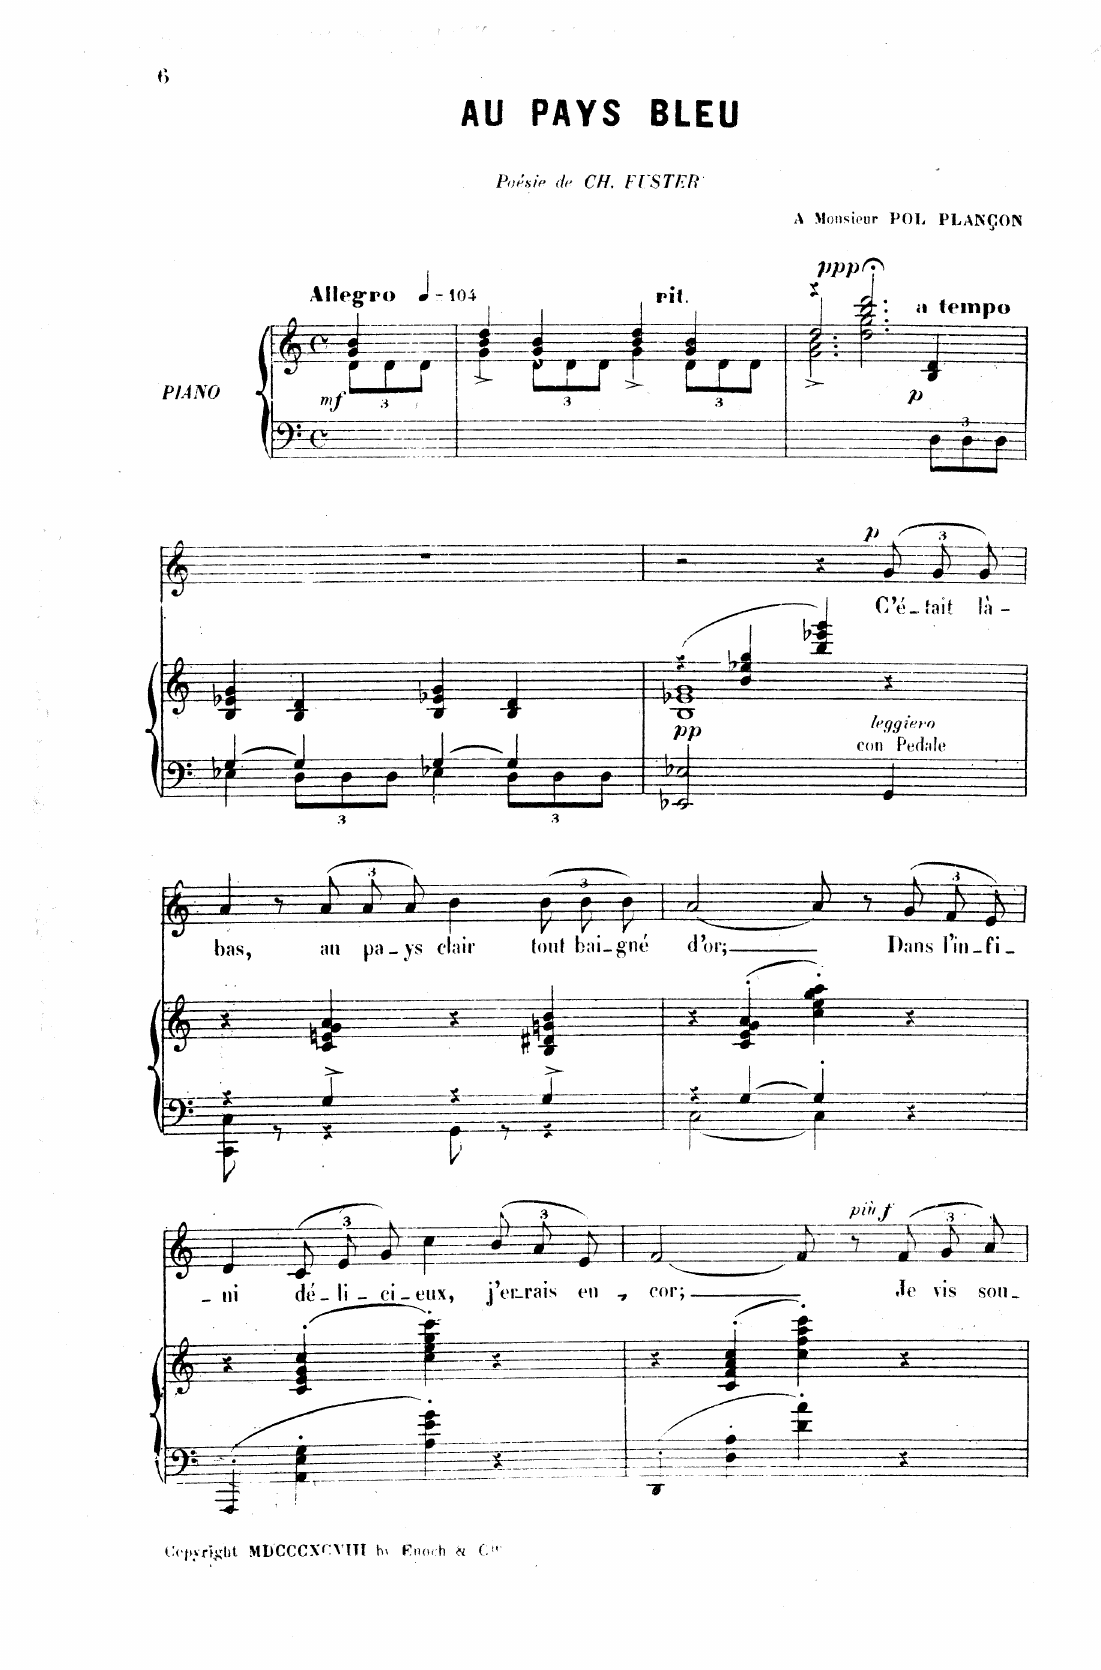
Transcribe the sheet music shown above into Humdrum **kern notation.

**kern	**kern	**dynam	**kern	**text	**dynam
*part2	*part2	*part2	*part1	*part1	*part1
*staff3	*staff2	*staff2/3	*staff1	*staff1	*staff1
*I"Piano	*	*	*I"Voice	*	*
*I'Pno	*	*	*	*	*
*clefF4	*clefG2	*	*clefG2	*	*
*k[]	*k[]	*	*k[]	*	*
*M4/4	*M4/4	*	*M4/4	*	*
*met(c)	*met(c)	*	*met(c)	*	*
*MM104	*MM104	*	*MM104	*	*
=	=	=	=	=	=
*	*^	*	*	*	*
*	*	*Xbrackettup	*	*	*	*
!	!	!	!	!LO:TX:a:B:t=Allegro	!	!
!	!	!	!LO:DY:b	!	!	!
4ryy	4g/ 4b/	12d\L	mf	4r	.	.
.	.	12d\	.	.	.	.
.	.	12d\J	.	.	.	.
=1	=1	=1	=1	=1	=1	=1
1ryy	4b/ 4dd/	4g^<\	.	1r	.	.
.	4g/ 4b/	12d\L	.	.	.	.
.	.	12d\	.	.	.	.
.	.	12d\J	.	.	.	.
!	!LO:TX:a:B:t=rit.	!	!	!	!	!
.	4b/ 4dd/	4g^<\	.	.	.	.
.	4g/ 4b/	12d\L	.	.	.	.
.	.	12d\	.	.	.	.
.	.	12d\J	.	.	.	.
=2	=2	=2	=2	=2	=2	=2
*^	*^	*^	*	*	*	*
4ryy	2.ryy	4r	2.dd/	4ryy	2.g\^ 2.b\^	.	1r	.	.
!	!	!	!	!	!	!LO:DY:a	!	!	!
2.ryy	.	2.bb/;< 2.ddd/;<	.	2.dd/ 2.gg/	.	ppp	.	.	.
!	!	!	!LO:TX:a:B:t=a tempo	!	!	!	!	!	!
!	!	!	!	!	!	!LO:DY:b	!	!	!
.	12D\L	.	4B/ 4d/	.	4ryy	p	.	.	.
.	12D\	.	.	.	.	.	.	.	.
.	12D\J	.	.	.	.	.	.	.	.
*	*	*v	*v	*v	*v	*	*	*	*
=3	=3	=3	=3	=3	=3	=3
[4G/	4E-X\	4B/ 4e-X/ 4g/	.	1r	.	.
*	*Xbrackettup	*	*	*	*	*
4G/]	12D\L	4B/ 4d/	.	.	.	.
.	12D\	.	.	.	.	.
.	12D\J	.	.	.	.	.
[4G/	4E-X\	4B/ 4e-X/ 4g/	.	.	.	.
4G/]	12D\L	4B/ 4d/	.	.	.	.
.	12D\	.	.	.	.	.
.	12D\J	.	.	.	.	.
=4	=4	=4	=4	=4	=4	=4
*	*	*^	*	*	*	*
!	!	!	!	!LO:DY:b	!	!	!
*v	*v	*	*	*	*	*	*
2.EE-X/ 2.E-X/	4r	1B 1e-X 1g	pp	2r	.	.
.	(4b/ 4ee-X/ 4gg/	.	.	.	.	.
.	4bb/ 4eee-X/ 4ggg/)	.	.	4r	.	.
!	!LO:TX:b:t=con pedale	!	!	!	!	!
!	!LO:TX:i:t=leggiero	!	!	!	!	!
!	!	!	!	!	!	!LO:DY:a
4GG/	4r	.	.	12g/L	C'é-	p
.	.	.	.	12g/	-tait	.
.	.	.	.	12g/J	là--	.
*	*v	*v	*	*	*	*
=5	=5	=5	=5	=5	=5
*^	*	*	*	*	*
4r	8CC\ 8C\	4r	.	4a/	-- bas,	.
.	8r	.	.	.	.	.
4G^/	4r	4c/ 4en/ 4g/ 4a/	.	12a/L	au	.
.	.	.	.	12a/	pa-	.
.	.	.	.	12a/J	-ys	.
4r	8GG\	4r	.	4b\	clair,	.
.	8r	.	.	.	.	.
4G^/	4r	4B/ 4d#X/ 4gn/ 4b/	.	12b\L	tout	.
.	.	.	.	12b\	bai-	.
.	.	.	.	12b\J	-gné	.
=6	=6	=6	=6	=6	=6	=6
4r	[2C\	4r	.	[2a/	d’or;	.
[4G/	.	(4c/'> 4e/'> 4g/'> 4a/'>	.	.	.	.
4G'/]	4C\]	4cc\' 4ee\' 4gg\' 4aa\')	.	8a/]	.	.
.	.	.	.	8r	.	.
4r	4ryy	4r	.	12g/L	Dans	.
.	.	.	.	12f/	l’in-	.
.	.	.	.	12e/J	-fi-	.
*v	*v	*	*	*	*	*
=7	=7	=7	=7	=7	=7
4AAA'>/	4r	.	4d/	-- ni	.
4AA\' 4E\' 4G\'	(4c/'> 4e/'> 4g/'> 4cc/'>	.	12c/L	dé-	.
.	.	.	12e/	-li-	.
.	.	.	12g/J	-ci-	.
4A\' 4e\' 4g\'	4cc\' 4ee\' 4gg\' 4ccc\')	.	4cc\	-eux,	.
4r	4r	.	12b/L	j’er-	.
.	.	.	12a/	-rais	.
.	.	.	12e/J	en-	.
=8	=8	=8	=8	=8	=8
4DD'>/	4r	.	[2f/	-cor;	.
4D\' 4A\'	(4c/'> 4f/'> 4a/'> 4cc/'>	.	.	.	.
4d\' 4a\'	4cc\' 4ff\' 4aa\' 4ccc\')	.	8f/]	.	.
.	.	.	8r	.	.
!	!	!	!	!	!LO:DY:a
!	!	!	!	!	!LO:DY:n=1:a
4r	4r	.	12f/L	Je	other-dynamics f
.	.	.	12g/	vis	.
.	.	.	12a/J	sou-	.
=	=	=	=	=	=
*-	*-	*-	*-	*-	*-
